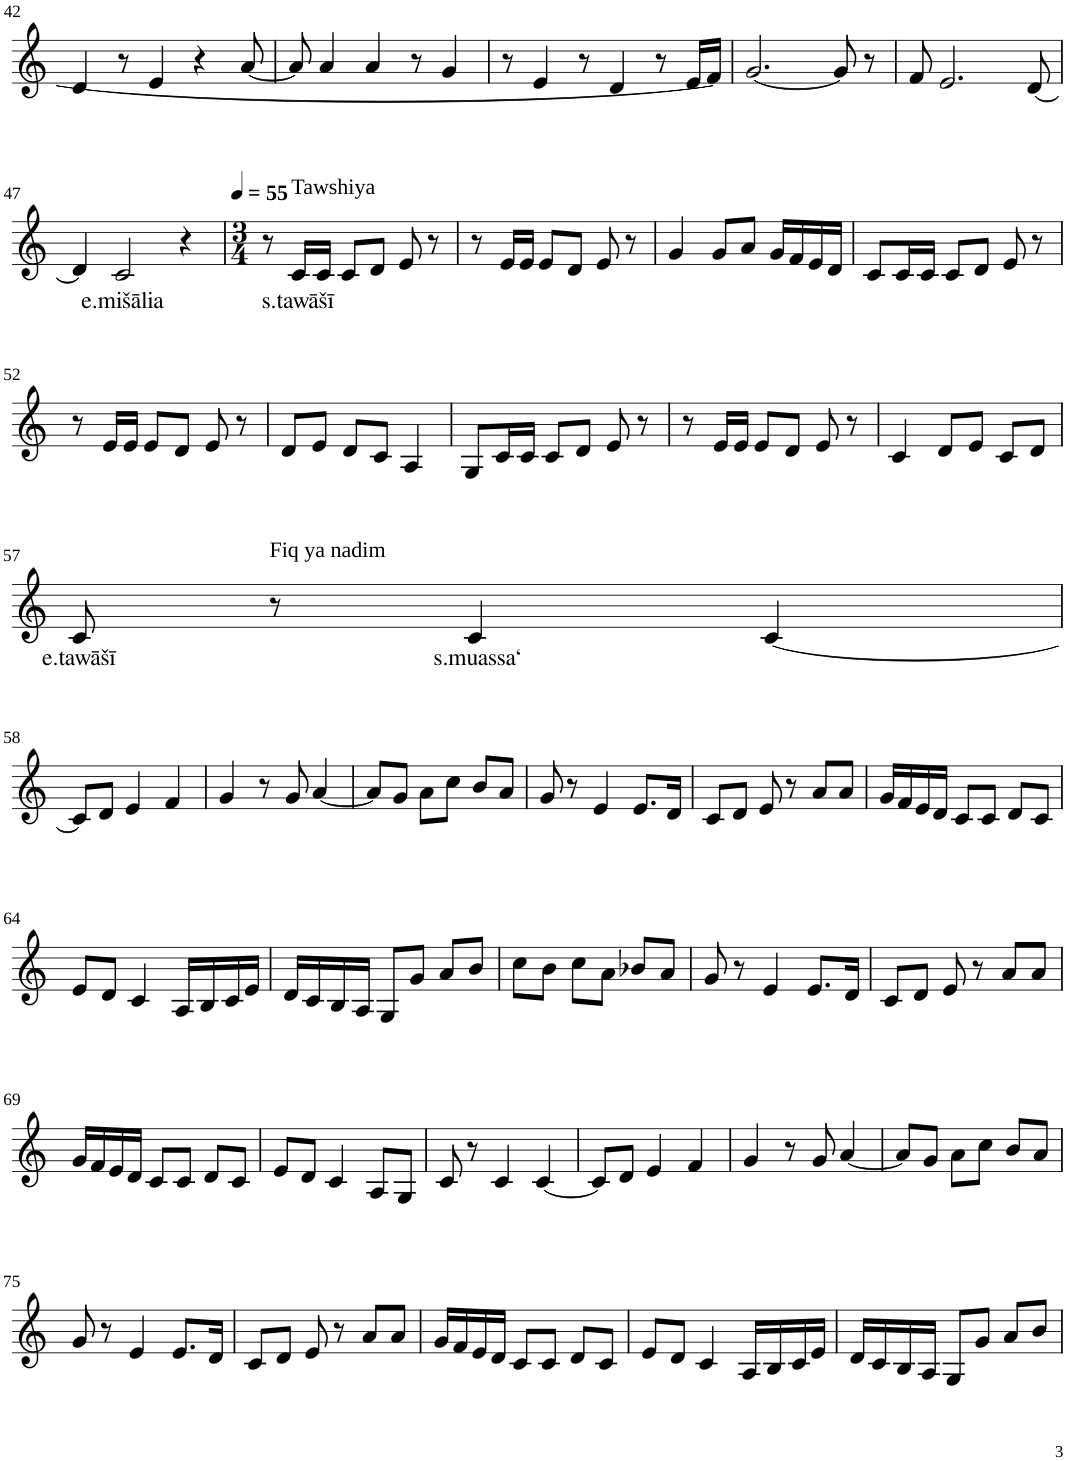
**kern	**text
*part1	*part1
*staff1	*staff1
*I"Violin	*
!!LO:PB:g=z
*clefG2	*
*k[]	*
*M4/4	*
=42	=42
4d/	.
8r	.
4e/	.
4r	.
[8a/	.
=43	=43
8a/]	.
4a/	.
4a/	.
8r	.
4g/	.
=44	=44
8r	.
4e/	.
8r	.
4d/	.
8r	.
16e/LL	.
16f/JJ]	.
=45	=45
[2.g/	.
8g/]	.
8r	.
=46	=46
8f/	.
2.e/	.
[8d/	.
!!LO:LB:g=z
=47	=47
4d/]	.
!	!LO:LY:b
2c/	e.mišālia
4r	.
=48	=48
*M3/4	*
*MM55	*
8r	.
!LO:TX:a:t=Tawshiya	!
!	!LO:LY:b
16c/LL	s.tawāšī
16c/JJ	.
8c/L	.
8d/J	.
8e/	.
8r	.
=49	=49
8r	.
16e/LL	.
16e/JJ	.
8e/L	.
8d/J	.
8e/	.
8r	.
=50	=50
4g/	.
8g/L	.
8a/J	.
16g/LL	.
16f/	.
16e/	.
16d/JJ	.
=51	=51
8c/L	.
16c/L	.
16c/JJ	.
8c/L	.
8d/J	.
8e/	.
8r	.
!!LO:LB:g=z
=52	=52
8r	.
16e/LL	.
16e/JJ	.
8e/L	.
8d/J	.
8e/	.
8r	.
=53	=53
8d/L	.
8e/J	.
8d/L	.
8c/J	.
4A/	.
=54	=54
8G/L	.
16c/L	.
16c/JJ	.
8c/L	.
8d/J	.
8e/	.
8r	.
=55	=55
8r	.
16e/LL	.
16e/JJ	.
8e/L	.
8d/J	.
8e/	.
8r	.
=56	=56
4c/	.
8d/L	.
8e/J	.
8c/L	.
8d/J	.
!!LO:LB:g=z
=57	=57
!	!LO:LY:b
8c/	e.tawāšī
!LO:TX:a:t=Fiq ya nadim	!
8r	.
!	!LO:LY:b
4c/	s.muassa‘
[4c/	.
!!LO:LB:g=z
=58	=58
8c/L]	.
8d/J	.
4e/	.
4f/	.
=59	=59
4g/	.
8r	.
8g/	.
[4a/	.
=60	=60
8a/L]	.
8g/J	.
8a\L	.
8cc\J	.
8b/L	.
8a/J	.
=61	=61
8g/	.
8r	.
4e/	.
8.e/L	.
16d/Jk	.
=62	=62
8c/L	.
8d/J	.
8e/	.
8r	.
8a/L	.
8a/J	.
=63	=63
16g/LL	.
16f/	.
16e/	.
16d/JJ	.
8c/L	.
8c/J	.
8d/L	.
8c/J	.
!!LO:LB:g=z
=64	=64
8e/L	.
8d/J	.
4c/	.
16A/LL	.
16B/	.
16c/	.
16e/JJ	.
=65	=65
16d/LL	.
16c/	.
16B/	.
16A/JJ	.
8G/L	.
8g/J	.
8a/L	.
8b/J	.
=66	=66
8cc\L	.
8b\J	.
8cc\L	.
8a\J	.
8b-X/L	.
8a/J	.
=67	=67
8g/	.
8r	.
4e/	.
8.e/L	.
16d/Jk	.
=68	=68
8c/L	.
8d/J	.
8e/	.
8r	.
8a/L	.
8a/J	.
!!LO:LB:g=z
=69	=69
16g/LL	.
16f/	.
16e/	.
16d/JJ	.
8c/L	.
8c/J	.
8d/L	.
8c/J	.
=70	=70
8e/L	.
8d/J	.
4c/	.
8A/L	.
8G/J	.
=71	=71
8c/	.
8r	.
4c/	.
[4c/	.
=72	=72
8c/L]	.
8d/J	.
4e/	.
4f/	.
=73	=73
4g/	.
8r	.
8g/	.
[4a/	.
=74	=74
8a/L]	.
8g/J	.
8a\L	.
8cc\J	.
8b/L	.
8a/J	.
!!LO:LB:g=z
=75	=75
8g/	.
8r	.
4e/	.
8.e/L	.
16d/Jk	.
=76	=76
8c/L	.
8d/J	.
8e/	.
8r	.
8a/L	.
8a/J	.
=77	=77
16g/LL	.
16f/	.
16e/	.
16d/JJ	.
8c/L	.
8c/J	.
8d/L	.
8c/J	.
=78	=78
8e/L	.
8d/J	.
4c/	.
16A/LL	.
16B/	.
16c/	.
16e/JJ	.
=79	=79
16d/LL	.
16c/	.
16B/	.
16A/JJ	.
8G/L	.
8g/J	.
8a/L	.
8b/J	.
=	=
*-	*-
